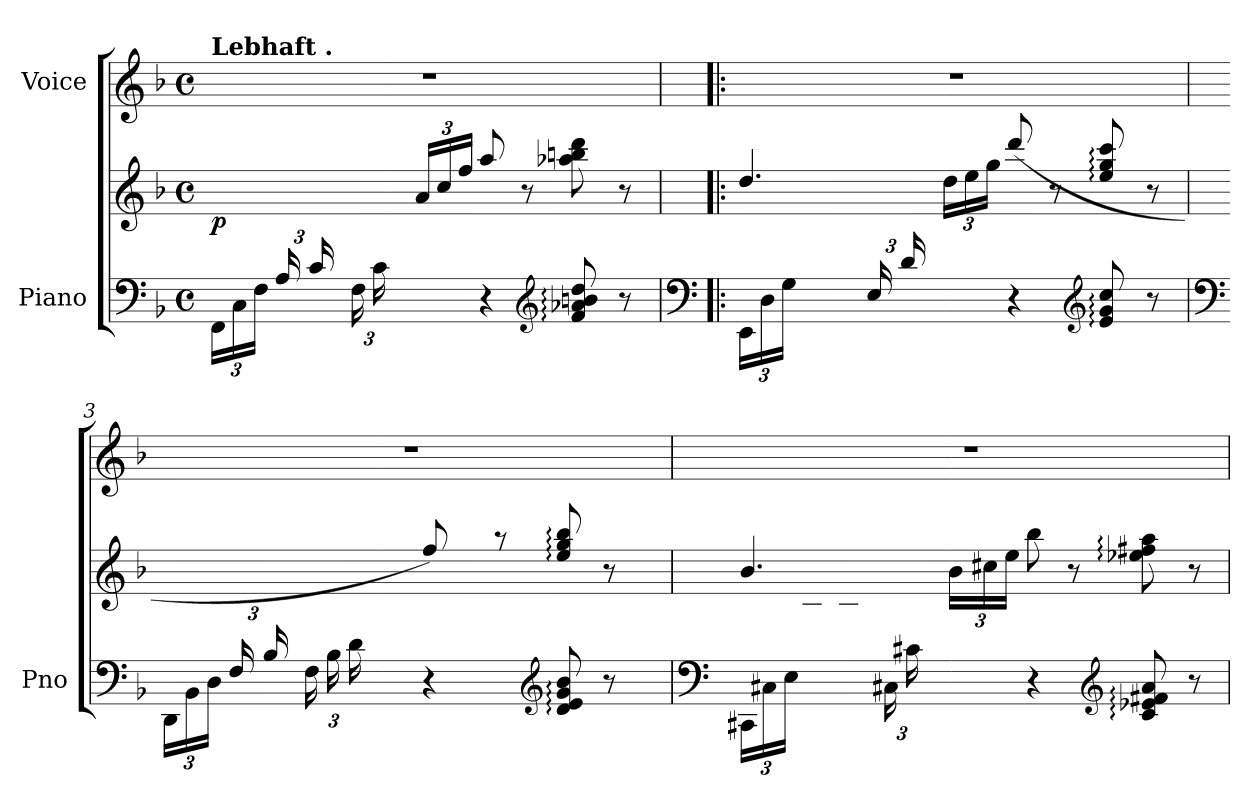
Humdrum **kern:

**kern	**kern	**dynam	**kern
*part2	*part2	*part2	*part1
*staff3	*staff2	*staff2/3	*staff1
*I"Piano	*	*	*I"Voice
*I'Pno	*	*	*
*clefF4	*clefG2	*	*clefG2
*k[b-]	*k[b-]	*	*k[b-]
*M4/4	*M4/4	*	*M4/4
*met(c)	*met(c)	*	*met(c)
*Xbrackettup	*	*	*
=1	=1	=1	=1
*	*^	*	*
!	!	!	!	!LO:TX:a:B:t=Lebhaft .
!	!	!	!LO:DY:b	!
24FF\LL	2ryy	24%5ryy	p	1r
24C\	.	.	.	.
24F\JJ	.	.	.	.
24A/LL	.	.	.	.
24c/	.	.	.	.
24ryy	.	24f/JJ	.	.
24F\LL	.	12ryy	.	.
24c\	.	.	.	.
6ryy	.	24f\JJ	.	.
.	.	24a/LL	.	.
.	.	24cc/	.	.
.	.	24ff/JJ	.	.
4r	8aa/	2ryy	.	.
.	8r	.	.	.
*clefG2	*	*	*	*
8f/: 8a-X/: 8bn/: 8dd/:	8aa-X\ 8bbn\ 8ddd\	.	.	.
8r	8r	.	.	.
=2!|:	=2!|:	=2!|:	=2!|:	=2!|:
*clefF4	*	*	*	*
(24EE\LL	4.dd/	8ryy	.	1r
24D\	.	.	.	.
24G\JJ	.	.	.	.
8ryy	.	24d/LL	.	.
.	.	24e/	.	.
.	.	24g/JJ	.	.
24E/LL	.	12ryy	.	.
24d/	.	.	.	.
6ryy	.	24g\JJ	.	.
.	8rddyy	24dd\LL	.	.
.	.	24ee\	.	.
.	.	24gg\JJ	.	.
4r	(8ddd/	2ryy	.	.
.	8r	.	.	.
*clefG2	*	*	*	*
8e/: 8g/: 8cc/:	8ee/: 8gg/: 8ccc/:	.	.	.
8r	8r	.	.	.
!!LO:LB:g=z
=3	=3	=3	=3	=3
*clefF4	*	*	*	*
(>24DD\LL	2ryy	24%5ryy	.	1r
24BB-\	.	.	.	.
24D\JJ	.	.	.	.
24F/LL	.	.	.	.
24B-/	.	.	.	.
24ryy	.	24d/JJ	.	.
24F\LL	.	8ryy	.	.
24B-\	.	.	.	.
24d\JJ	.	.	.	.
8ryy	.	24f/LL	.	.
.	.	24b-/	.	.
.	.	24dd/JJ	.	.
4r	8ff/)	2ryy	.	.
.	8r	.	.	.
*clefG2	*	*	*	*
8d/: 8e/: 8g/: 8b-/:	8ee/: 8gg/: 8bb-/:	.	.	.
8r	8r	.	.	.
=4	=4	=4	=4	=4
*clefF4	*	*	*	*
24CC#X\LL	4.b-/	8ryy	.	1r
24C#X\	.	.	.	.
24E\JJ	.	.	.	.
8ryy	.	24B-/LL	.	.
.	.	24c#X/	.	.
.	.	24e/JJ	.	.
24C#X\LL	.	12ryy	.	.
24c#\	.	.	.	.
6ryy	.	24e\JJ	.	.
.	8ryy	24b-\LL	.	.
.	.	24cc#X\	.	.
.	.	24ee\JJ	.	.
4r	8bb-\)	2ryy	.	.
.	8r	.	.	.
*clefG2	*	*	*	*
8c#/: 8e-X/: 8f#X/: 8a/:	8ee-X\: 8ff#X\: 8aa\:	.	.	.
8r	8r	.	.	.
*	*v	*v	*	*
=	=	=	=
*-	*-	*-	*-
